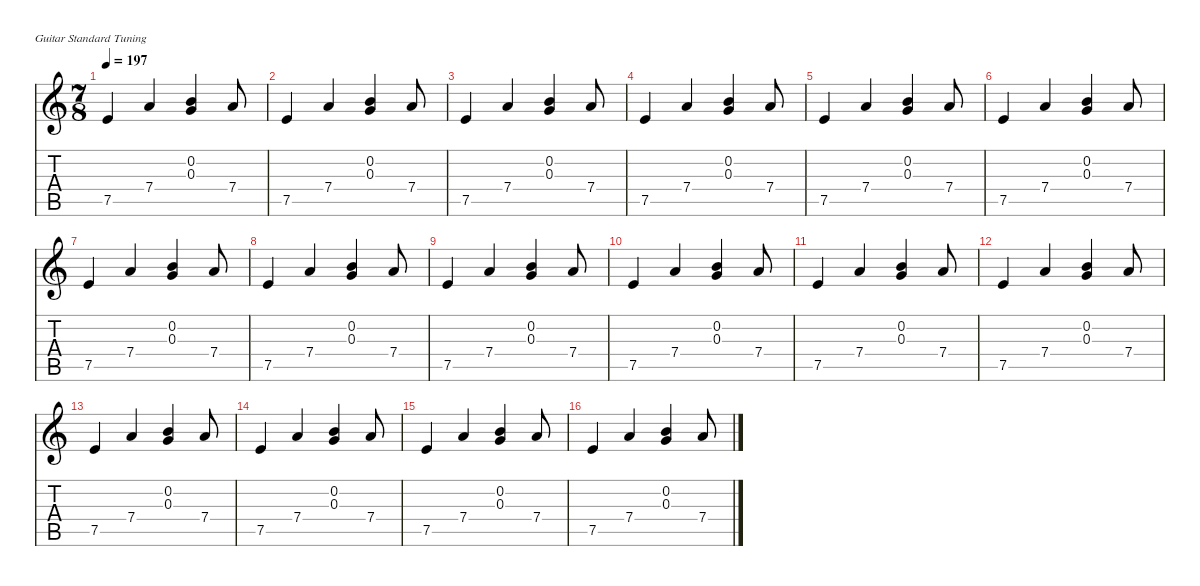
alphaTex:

\defaultSystemsLayout 4
\hideDynamics
\bracketExtendMode nobrackets
\singleTrackTrackNamePolicy hidden
\multiTrackTrackNamePolicy hidden
\firstSystemTrackNameMode fullname
\firstSystemTrackNameOrientation horizontal
\otherSystemsTrackNameOrientation horizontal
\track ("Guitar 1" "dist.guit.") {instrument distortionguitar}
\staff {score tabs}
\tuning (E4 B3 G3 D3 A2 E2)
\ts (7 8)
\tempo 197
\clef g2
\ks c
7.5.4{dy mp beam Up} 7.4.4{beam Up} (0.2 0.3).4{beam Up} 7.4.8{beam Up} |
7.5.4{beam Up} 7.4.4{beam Up} (0.2 0.3).4{beam Up} 7.4.8{beam Up} |
7.5.4{beam Up} 7.4.4{beam Up} (0.2 0.3).4{beam Up} 7.4.8{beam Up} |
7.5.4{beam Up} 7.4.4{beam Up} (0.2 0.3).4{beam Up} 7.4.8{beam Up} |
7.5.4{beam Up} 7.4.4{beam Up} (0.2 0.3).4{beam Up} 7.4.8{beam Up} |
7.5.4{beam Up} 7.4.4{beam Up} (0.2 0.3).4{beam Up} 7.4.8{beam Up} |
7.5.4{beam Up} 7.4.4{beam Up} (0.2 0.3).4{beam Up} 7.4.8{beam Up} |
7.5.4{beam Up} 7.4.4{beam Up} (0.2 0.3).4{beam Up} 7.4.8{beam Up} |
7.5.4{beam Up} 7.4.4{beam Up} (0.2 0.3).4{beam Up} 7.4.8{beam Up} |
7.5.4{beam Up} 7.4.4{beam Up} (0.2 0.3).4{beam Up} 7.4.8{beam Up} |
7.5.4{beam Up} 7.4.4{beam Up} (0.2 0.3).4{beam Up} 7.4.8{beam Up} |
7.5.4{beam Up} 7.4.4{beam Up} (0.2 0.3).4{beam Up} 7.4.8{beam Up} |
7.5.4{beam Up} 7.4.4{beam Up} (0.2 0.3).4{beam Up} 7.4.8{beam Up} |
7.5.4{beam Up} 7.4.4{beam Up} (0.2 0.3).4{beam Up} 7.4.8{beam Up} |
7.5.4{beam Up} 7.4.4{beam Up} (0.2 0.3).4{beam Up} 7.4.8{beam Up} |
7.5.4{beam Up} 7.4.4{beam Up} (0.2 0.3).4{beam Up} 7.4.8{beam Up}
